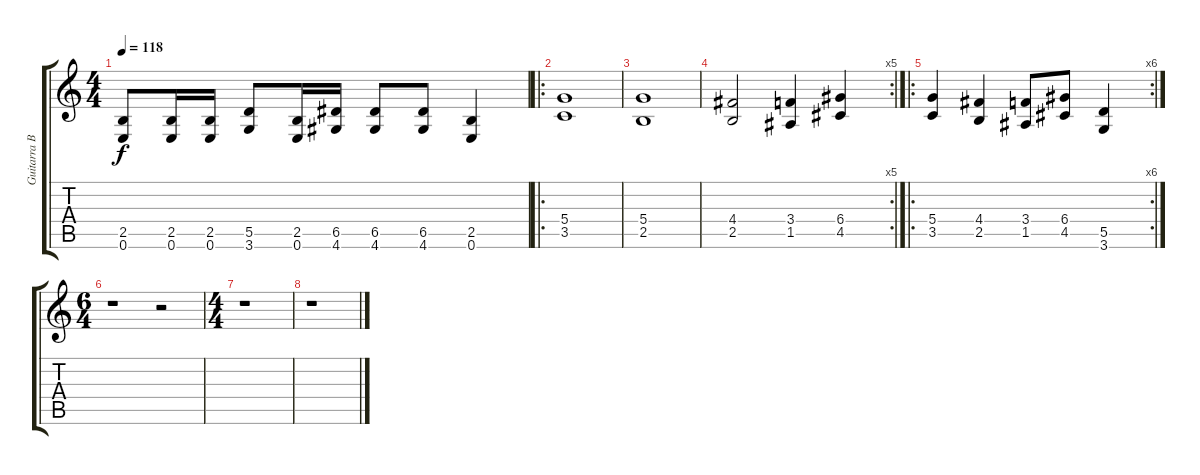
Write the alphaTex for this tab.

\track ("Guitarra Base" "Guitarra B") {instrument distortionguitar}
\staff {score tabs}
\tuning (E4 B3 G3 D3 A2 E2) {hide}
\ts (4 4)
\tempo 118
\clef g2
\ks c
(2.5 0.6).8{dy f} (2.5 0.6).16 (2.5 0.6).16 (5.5 3.6).8 (2.5 0.6).16 (6.5 4.6).16 (6.5 4.6).8 (6.5 4.6).8 (2.5 0.6).4 |
\ro
(5.4 3.5).1 |
(5.4 2.5).1 |
\rc 5
(4.4 2.5).2 (3.4 1.5).4 (6.4 4.5).4 |
\ro
\rc 6
(5.4 3.5).4 (4.4 2.5).4 (3.4 1.5).8 (6.4 4.5).8 (5.5 3.6).4 |
\ts (6 4)
r.1 r.2 |
\ts (4 4)
r.1 |
r.1
